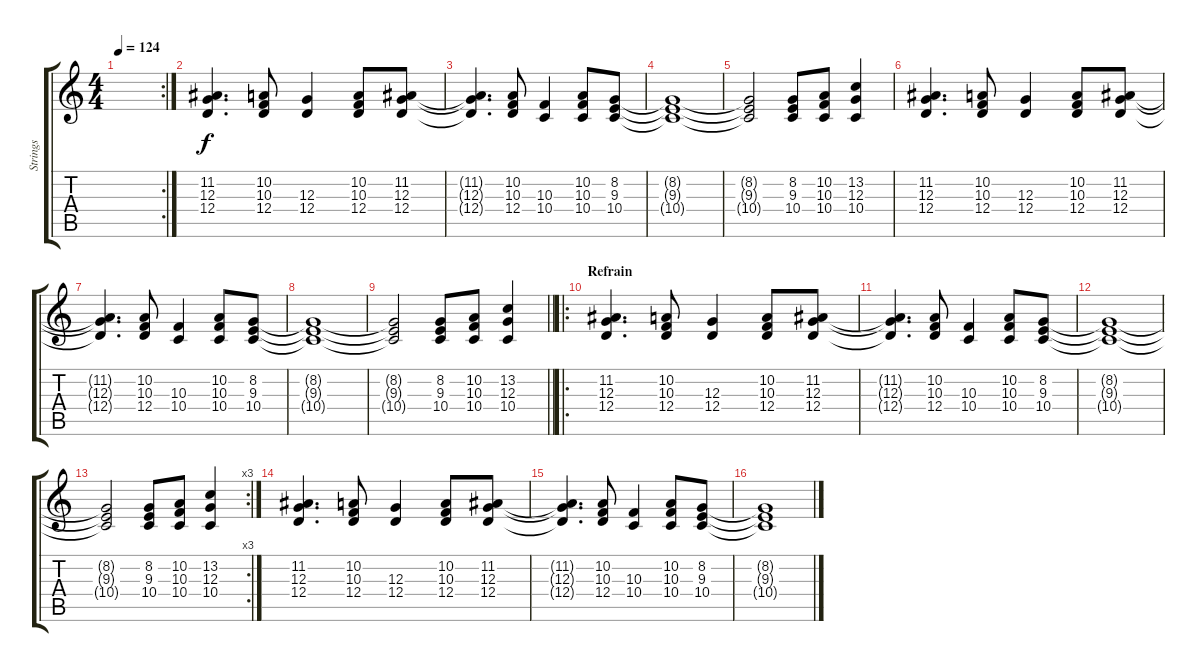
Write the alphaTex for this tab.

\track ("Strings" "Strings") {instrument lead3calliope}
\staff {score tabs}
\tuning (E4 B3 G3 D3 A2 E2) {hide}
\rc 2
\ts (4 4)
\tempo 124
\clef g2
\ks c
|
(11.2 12.3 12.4).4{d volume 8 instrument lead3calliope} (10.2 10.3 12.4).8 (12.3 12.4).4 (10.2 10.3 12.4).8 (11.2 12.3 12.4).8 |
(11.2{t} 12.3{t} 12.4{t}).4{d} (10.2 10.3 12.4).8 (10.3 10.4).4 (10.2 10.3 10.4).8 (8.2 9.3 10.4).8 |
(8.2{t} 9.3{t} 10.4{t}).1 |
(8.2{t} 9.3{t} 10.4{t}).2 (8.2 9.3 10.4).8 (10.2 10.3 10.4).8 (13.2 12.3 10.4).4 |
(11.2 12.3 12.4).4{d} (10.2 10.3 12.4).8 (12.3 12.4).4 (10.2 10.3 12.4).8 (11.2 12.3 12.4).8 |
(11.2{t} 12.3{t} 12.4{t}).4{d} (10.2 10.3 12.4).8 (10.3 10.4).4 (10.2 10.3 10.4).8 (8.2 9.3 10.4).8 |
(8.2{t} 9.3{t} 10.4{t}).1 |
\barLineRight lightlight
(8.2{t} 9.3{t} 10.4{t}).2 (8.2 9.3 10.4).8 (10.2 10.3 10.4).8 (13.2 12.3 10.4).4 |
\ro
\section ("" "Refrain")
(11.2 12.3 12.4).4{d volume 12 instrument lead3calliope} (10.2 10.3 12.4).8 (12.3 12.4).4 (10.2 10.3 12.4).8 (11.2 12.3 12.4).8 |
(11.2{t} 12.3{t} 12.4{t}).4{d} (10.2 10.3 12.4).8 (10.3 10.4).4 (10.2 10.3 10.4).8 (8.2 9.3 10.4).8 |
(8.2{t} 9.3{t} 10.4{t}).1 |
\rc 3
(8.2{t} 9.3{t} 10.4{t}).2 (8.2 9.3 10.4).8 (10.2 10.3 10.4).8 (13.2 12.3 10.4).4 |
(11.2 12.3 12.4).4{d volume 12 instrument lead3calliope} (10.2 10.3 12.4).8 (12.3 12.4).4 (10.2 10.3 12.4).8 (11.2 12.3 12.4).8 |
(11.2{t} 12.3{t} 12.4{t}).4{d} (10.2 10.3 12.4).8 (10.3 10.4).4 (10.2 10.3 10.4).8 (8.2 9.3 10.4).8 |
(8.2{t} 9.3{t} 10.4{t}).1
